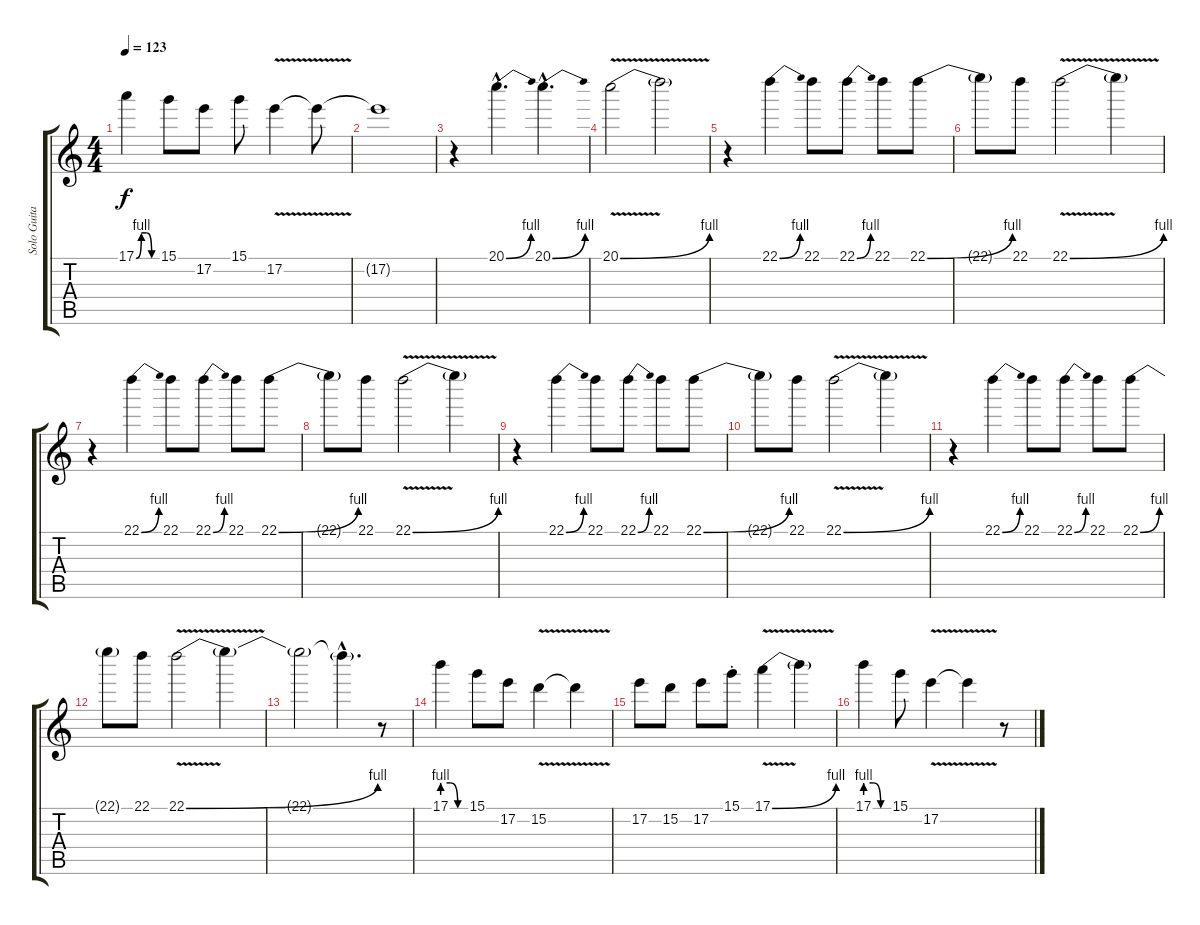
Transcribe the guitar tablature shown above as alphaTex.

\track ("Solo Guitar" "Solo Guita") {instrument overdrivenguitar}
\staff {score tabs}
\tuning (E4 B3 G3 D3 A2 E2) {hide}
\ts (4 4)
\tempo 123
\clef g2
\ks c
17.1{be (custom 0 0 15 4 30 4 45 0 60 0)}.4{dy f} 15.1.8 17.2.8 15.1.8 17.2{v}.4 17.2{t}.8 |
17.2{t}.1 |
r.4 20.1{be (bend 0 0 60 4) hac}.4{d} 20.1{be (bend 0 0 60 4) hac}.4{d} |
20.1{be (bend 0 0 60 4) v}.2 20.1{t}.2 |
r.4 22.1{be (bend 0 0 60 4)}.4 22.1.8 22.1{be (bend 0 0 60 4)}.8 22.1.8 22.1{be (bend 0 0 60 4)}.8 |
22.1{t}.8 22.1.8 22.1{be (bend 0 0 60 4) v}.2 22.1{t}.4 |
r.4 22.1{be (bend 0 0 60 4)}.4 22.1.8 22.1{be (bend 0 0 60 4)}.8 22.1.8 22.1{be (bend 0 0 60 4)}.8 |
22.1{t}.8 22.1.8 22.1{be (bend 0 0 60 4) v}.2 22.1{t}.4 |
r.4 22.1{be (bend 0 0 60 4)}.4 22.1.8 22.1{be (bend 0 0 60 4)}.8 22.1.8 22.1{be (bend 0 0 60 4)}.8 |
22.1{t}.8 22.1.8 22.1{be (bend 0 0 60 4) v}.2 22.1{t}.4 |
r.4 22.1{be (bend 0 0 60 4)}.4 22.1.8 22.1{be (bend 0 0 60 4)}.8 22.1.8 22.1{be (bend 0 0 60 4)}.8 |
22.1{t}.8 22.1.8 22.1{be (bend 0 0 60 4) v}.2 22.1{t}.4 |
22.1{t}.2 22.1{hac t}.4{d} r.8 |
17.1{be (custom 0 4 20 4 40 0 60 0)}.4 15.1.8 17.2.8 15.2{v}.4 15.2{t}.4 |
17.2.8 15.2.8 17.2.8 15.1{st}.8 17.1{be (bend 0 0 60 4) v}.4 17.1{t}.4 |
17.1{be (custom 0 4 20 4 40 0 60 0)}.4 15.1.8 17.2{v}.4 17.2{t}.4 r.8
